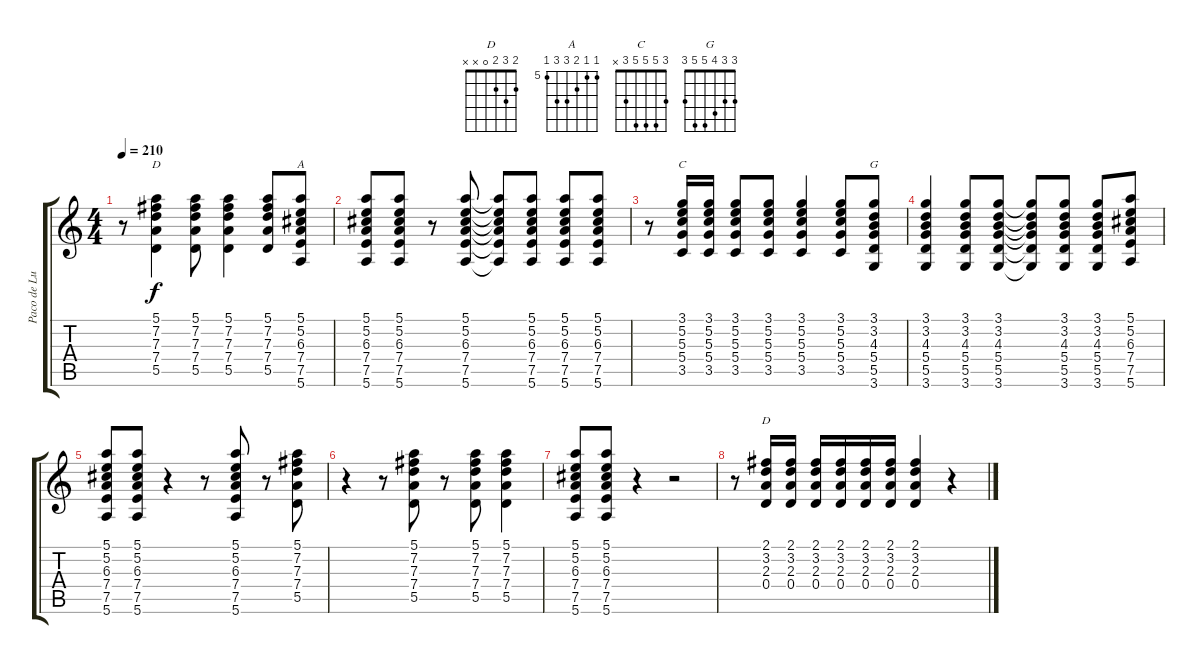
\track ("Paco de Lucia" "Paco de Lu") {instrument acousticguitarnylon}
\staff {score tabs}
\tuning (E4 B3 G3 D3 A2 E2) {hide}
\chord ("D" 5 7 7 7 5 x) {firstfret 5}
\chord ("A" 5 5 6 7 7 5) {firstfret 5}
\chord ("C" 3 5 5 5 3 x)
\chord ("G" 3 3 4 5 5 3)
\chord ("D" 2 3 2 0 x x)
\ts (4 4)
\tempo 210
\clef g2
\ks c
r.8{dy f} (5.1 7.2 7.3 7.4 5.5).4{ch "D"} (5.1 7.2 7.3 7.4 5.5).8 (5.1 7.2 7.3 7.4 5.5).4 (5.1 7.2 7.3 7.4 5.5).8 (5.1 5.2 6.3 7.4 7.5 5.6).8{ch "A"} |
(5.1 5.2 6.3 7.4 7.5 5.6).8 (5.1 5.2 6.3 7.4 7.5 5.6).8 r.8 (5.1 5.2 6.3 7.4 7.5 5.6).8 (5.1{t} 5.2{t} 6.3{t} 7.4{t} 7.5{t} 5.6{t}).8 (5.1 5.2 6.3 7.4 7.5 5.6).8 (5.1 5.2 6.3 7.4 7.5 5.6).8 (5.1 5.2 6.3 7.4 7.5 5.6).8 |
r.8 (3.1 5.2 5.3 5.4 3.5).16{ch "C"} (3.1 5.2 5.3 5.4 3.5).16 (3.1 5.2 5.3 5.4 3.5).8 (3.1 5.2 5.3 5.4 3.5).8 (3.1 5.2 5.3 5.4 3.5).4 (3.1 5.2 5.3 5.4 3.5).8 (3.1 3.2 4.3 5.4 5.5 3.6).8{ch "G"} |
(3.1 3.2 4.3 5.4 5.5 3.6).4 (3.1 3.2 4.3 5.4 5.5 3.6).8 (3.1 3.2 4.3 5.4 5.5 3.6).8 (3.1{t} 3.2{t} 4.3{t} 5.4{t} 5.5{t} 3.6{t}).8 (3.1 3.2 4.3 5.4 5.5 3.6).8 (3.1 3.2 4.3 5.4 5.5 3.6).8 (5.1 5.2 6.3 7.4 7.5 5.6).8 |
(5.1 5.2 6.3 7.4 7.5 5.6).8 (5.1 5.2 6.3 7.4 7.5 5.6).8 r.4 r.8 (5.1 5.2 6.3 7.4 7.5 5.6).8 r.8 (5.1 7.2 7.3 7.4 5.5).8 |
r.4 r.8 (5.1 7.2 7.3 7.4 5.5).8 r.8 (5.1 7.2 7.3 7.4 5.5).8 (5.1 7.2 7.3 7.4 5.5).4 |
(5.1 5.2 6.3 7.4 7.5 5.6).8 (5.1 5.2 6.3 7.4 7.5 5.6).8 r.4 r.2 |
r.8 (2.1 3.2 2.3 0.4).16{ch "D"} (2.1 3.2 2.3 0.4).16 (2.1 3.2 2.3 0.4).16 (2.1 3.2 2.3 0.4).16 (2.1 3.2 2.3 0.4).16 (2.1 3.2 2.3 0.4).16 (2.1 3.2 2.3 0.4).4 r.4
